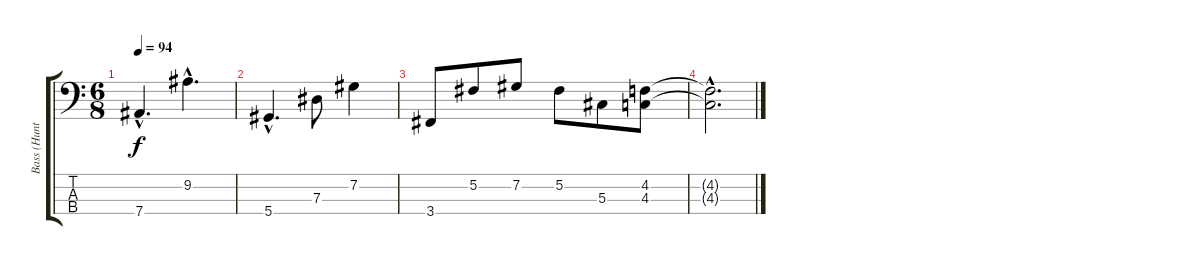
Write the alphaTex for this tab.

\track ("Bass (Hunter)" "Bass (Hunt") {instrument electricbasspick}
\staff {score tabs}
\tuning (Gb2 Db2 Ab1 Eb1) {hide}
\ts (6 8)
\tempo 94
\clef f4
\ks c
7.4{hac}.4{d dy f} 9.2{hac}.4{d} |
5.4{hac}.4{d} 7.3.8 7.2.4 |
3.4.8 5.2.8 7.2.8 5.2.8 5.3.8 (4.2 4.3).8 |
(4.2{hac t} 4.3{hac t}).2{d}
